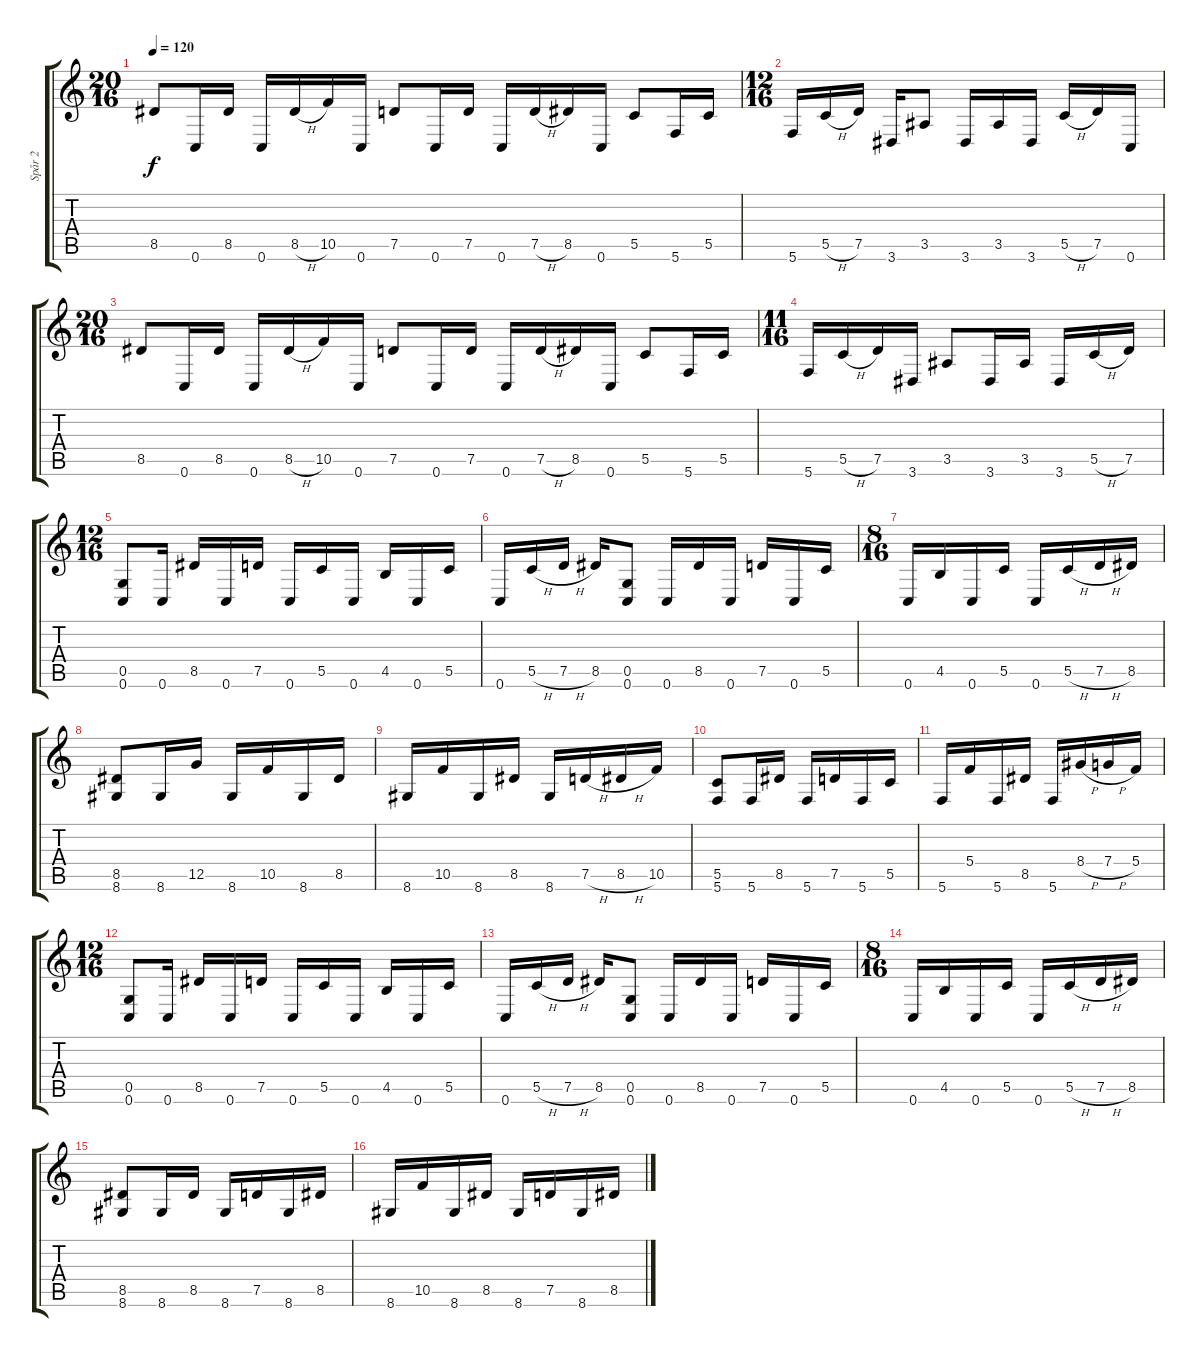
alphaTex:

\track ("Spår 2" "Spår 2") {instrument distortionguitar}
\staff {score tabs}
\tuning (D4 A3 F3 C3 G2 C2) {hide}
\ts (20 16)
\tempo 120
\clef g2
\ks c
8.5.8{dy f} 0.6.16 8.5.16 0.6.16 8.5{h}.16 10.5.16 0.6.16 7.5.8 0.6.16 7.5.16 0.6.16 7.5{h}.16 8.5.16 0.6.16 5.5.8 5.6.16 5.5.16 |
\ts (12 16)
5.6.16 5.5{h}.16 7.5.16 3.6.16 3.5.8 3.6.16 3.5.16 3.6.16 5.5{h}.16 7.5.16 0.6.16 |
\ts (20 16)
8.5.8 0.6.16 8.5.16 0.6.16 8.5{h}.16 10.5.16 0.6.16 7.5.8 0.6.16 7.5.16 0.6.16 7.5{h}.16 8.5.16 0.6.16 5.5.8 5.6.16 5.5.16 |
\ts (11 16)
5.6.16 5.5{h}.16 7.5.16 3.6.16 3.5.8 3.6.16 3.5.16 3.6.16 5.5{h}.16 7.5.16 |
\ts (12 16)
(0.5 0.6).8 0.6.16 8.5.16 0.6.16 7.5.16 0.6.16 5.5.16 0.6.16 4.5.16 0.6.16 5.5.16 |
0.6.16 5.5{h}.16 7.5{h}.16 8.5.16 (0.5 0.6).8 0.6.16 8.5.16 0.6.16 7.5.16 0.6.16 5.5.16 |
\ts (8 16)
0.6.16 4.5.16 0.6.16 5.5.16 0.6.16 5.5{h}.16 7.5{h}.16 8.5.16 |
(8.5 8.6).8 8.6.16 12.5.16 8.6.16 10.5.16 8.6.16 8.5.16 |
8.6.16 10.5.16 8.6.16 8.5.16 8.6.16 7.5{h}.16 8.5{h}.16 10.5.16 |
(5.5 5.6).8 5.6.16 8.5.16 5.6.16 7.5.16 5.6.16 5.5.16 |
5.6.16 5.4.16 5.6.16 8.5.16 5.6.16 8.4{h}.16 7.4{h}.16 5.4.16 |
\ts (12 16)
(0.5 0.6).8 0.6.16 8.5.16 0.6.16 7.5.16 0.6.16 5.5.16 0.6.16 4.5.16 0.6.16 5.5.16 |
0.6.16 5.5{h}.16 7.5{h}.16 8.5.16 (0.5 0.6).8 0.6.16 8.5.16 0.6.16 7.5.16 0.6.16 5.5.16 |
\ts (8 16)
0.6.16 4.5.16 0.6.16 5.5.16 0.6.16 5.5{h}.16 7.5{h}.16 8.5.16 |
(8.5 8.6).8 8.6.16 8.5.16 8.6.16 7.5.16 8.6.16 8.5.16 |
8.6.16 10.5.16 8.6.16 8.5.16 8.6.16 7.5.16 8.6.16 8.5.16
